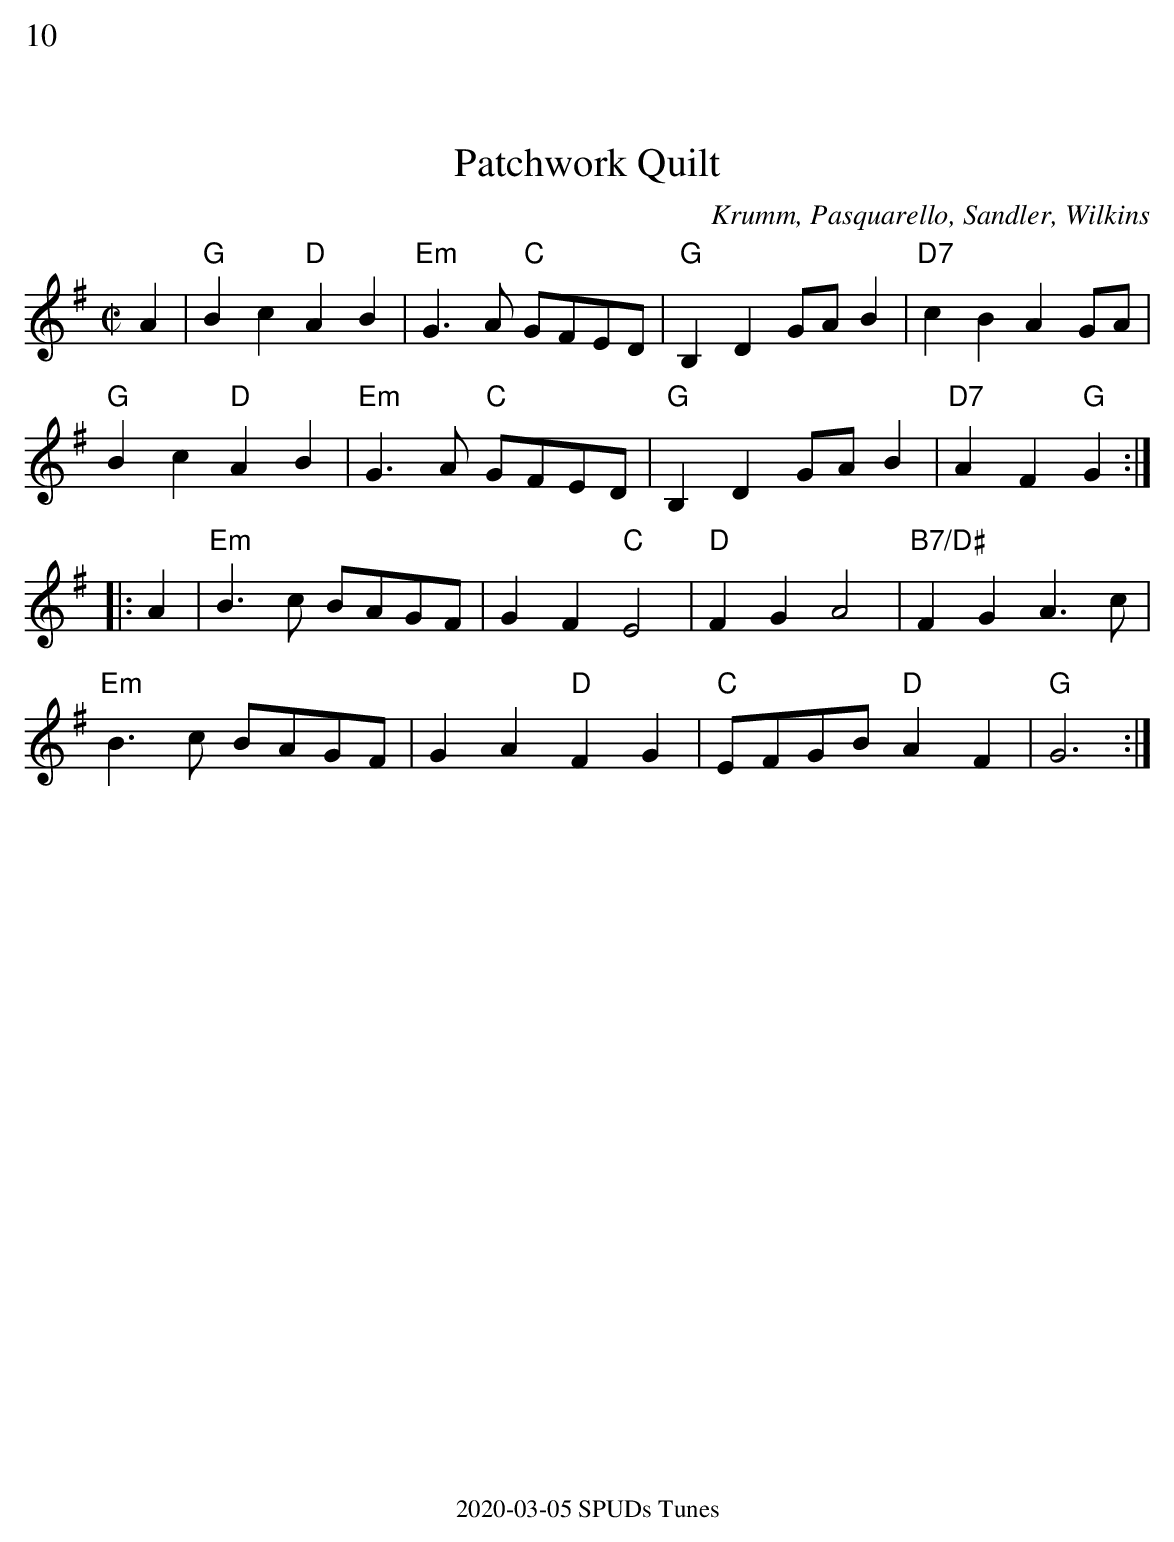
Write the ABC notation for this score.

X:1
%%text 10
T:Patchwork Quilt
C: Krumm, Pasquarello, Sandler, Wilkins
L:1/8
M:C|
K:G
A2|"G"B2c2 "D"A2B2| "Em"G2>A2 "C"GFED| "G"B,2D2 GA B2|"D7"c2B2A2 GA|
"G"B2c2 "D"A2B2| "Em"G2>A2 "C"GFED| "G"B,2D2 GA B2|"D7"A2 F2 "G"G2:|
|:A2|"Em"B2>c2 BAGF| G2 F2 "C"E4|"D"F2G2 A4|"B7/D#"F2G2A2>c2|
"Em"B2>c2 BAGF|G2 A2 "D"F2 G2|"C"EFGB "D"A2 F2|"G" G6:|
